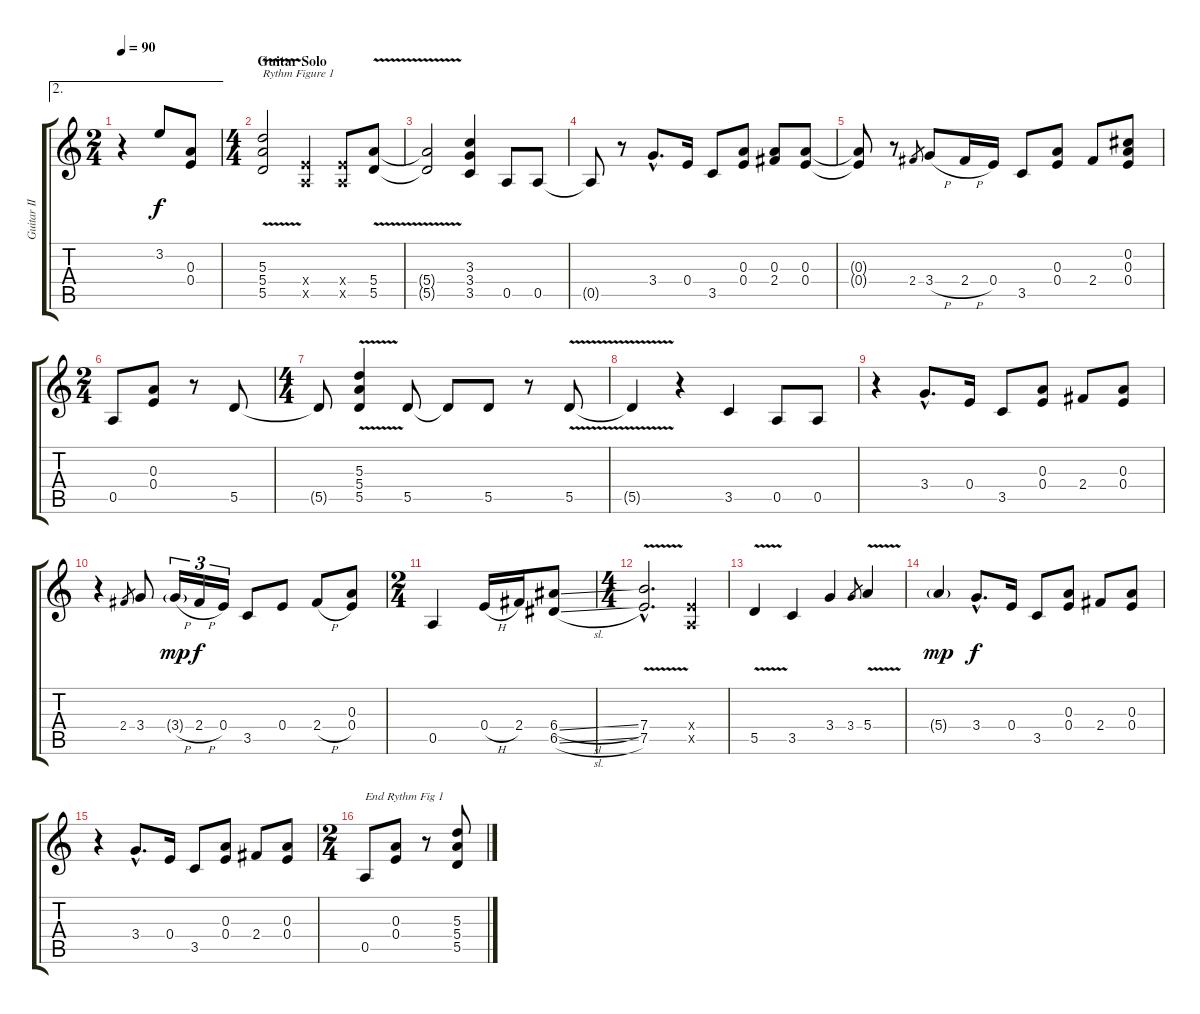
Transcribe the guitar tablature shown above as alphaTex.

\track ("Guitar II" "Guitar II") {instrument distortionguitar}
\staff {score tabs}
\tuning (E4 Db4 A3 E3 A2 E2) {hide}
\ae 2
\ts (2 4)
\tempo 90
\clef g2
\ks c
r.4{dy f} 3.2.8 (0.3 0.4).8 |
\ts (4 4)
\section ("" "Guitar Solo")
(5.3{v} 5.4{v} 5.5{v}).2{txt "Rythm Figure 1"} (0.4{x} 0.5{x}).4 (0.4{x} 0.5{x}).8 (5.4{v} 5.5{v}).8 |
(5.4{t} 5.5{t}).2 (3.3 3.4 3.5).4 0.5.8 0.5.8 |
0.5{t}.8 r.8 3.4{hac}.8{d} 0.4.16 3.5.8 (0.3 0.4).8 (0.3 2.4).8 (0.3 0.4).8 |
(0.3{t} 0.4{t}).8 r.8 2.4.8{gr} 3.4{h}.8 2.4{h}.16 0.4.16 3.5.8 (0.3 0.4).8 2.4.8 (0.2 0.3 0.4).8 |
\ts (2 4)
0.5.8 (0.3 0.4).8 r.8 5.5.8 |
\ts (4 4)
5.5{t}.8 (5.3{v} 5.4{v} 5.5{v}).4 5.5.8 5.5{t}.8 5.5.8 r.8 5.5{v}.8 |
5.5{t}.4 r.4 3.5.4 0.5.8 0.5.8 |
r.4 3.4{hac}.8{d} 0.4.16 3.5.8 (0.3 0.4).8 2.4.8 (0.3 0.4).8 |
r.4 2.4.8{gr} 3.4.8 3.4{h g}.16{tu (3 2) dy mp} 2.4{h}.16{tu (3 2) dy f} 0.4.16{tu (3 2)} 3.5.8 0.4.8 2.4{h}.8 (0.3 0.4).8 |
\ts (2 4)
0.5.4 0.4{h}.16 2.4.16 (6.4{sl} 6.5{sl}).8 |
\ts (4 4)
(7.4{v hac} 7.5{v hac}).2{d} (0.4{x} 0.5{x}).4 |
5.5{v}.4 3.5.4 3.4.4 3.4.8{gr} 5.4{v}.4 |
5.4{g}.4{dy mp} 3.4{hac}.8{d dy f} 0.4.16 3.5.8 (0.3 0.4).8 2.4.8 (0.3 0.4).8 |
r.4 3.4{hac}.8{d} 0.4.16 3.5.8 (0.3 0.4).8 2.4.8 (0.3 0.4).8 |
\ts (2 4)
0.5.8{txt "End Rythm Fig 1"} (0.3 0.4).8 r.8 (5.3 5.4 5.5).8
